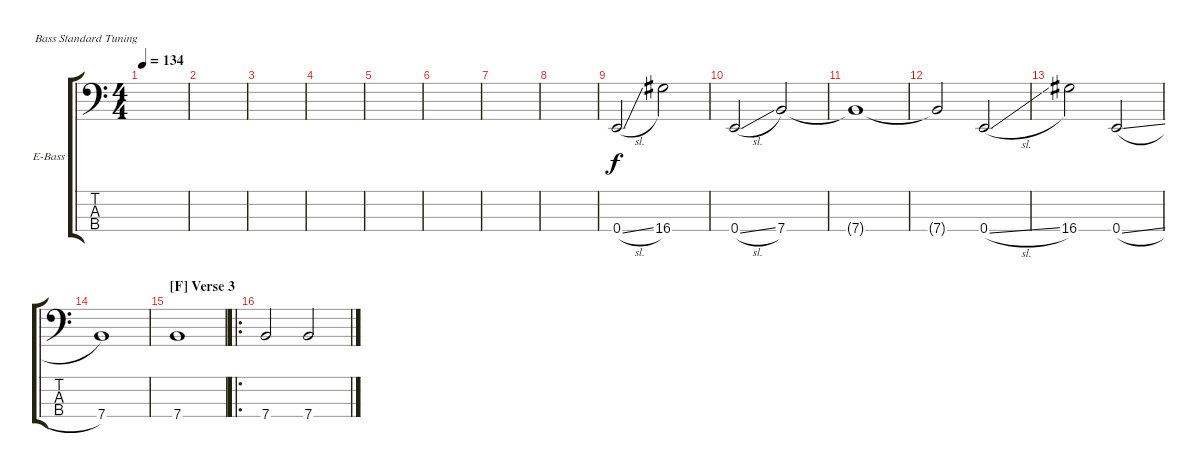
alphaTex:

\defaultSystemsLayout 4
\bracketExtendMode groupsimilarinstruments
\firstSystemTrackNameOrientation horizontal
\otherSystemsTrackNameOrientation horizontal
\track ("Electric Bass" "E-Bass") {instrument electricbassfinger}
\staff {score tabs}
\tuning (G2 D2 A1 E1)
\ts (4 4)
\tempo 134
\clef f4
\scale
0.333333
\ks c
|
\scale
0.333333 |
\scale
0.333333 |
\scale
0.333333 |
\scale
0.333333 |
\scale
0.333333 |
\scale
0.333333 |
\scale
0.333333 |
\scale
0.333333 0.4{sl}.2 16.4.2 |
\scale
0.333333 0.4{sl}.2 7.4.2 |
\scale
0.333333 7.4{t}.1 |
\scale
0.333333 7.4{t}.2 0.4{sl}.2 |
16.4.2 0.4{sl}.2 |
7.4.1 |
\section ("F" "Verse 3")
7.4.1 |
\ro
7.4.2 7.4.2
